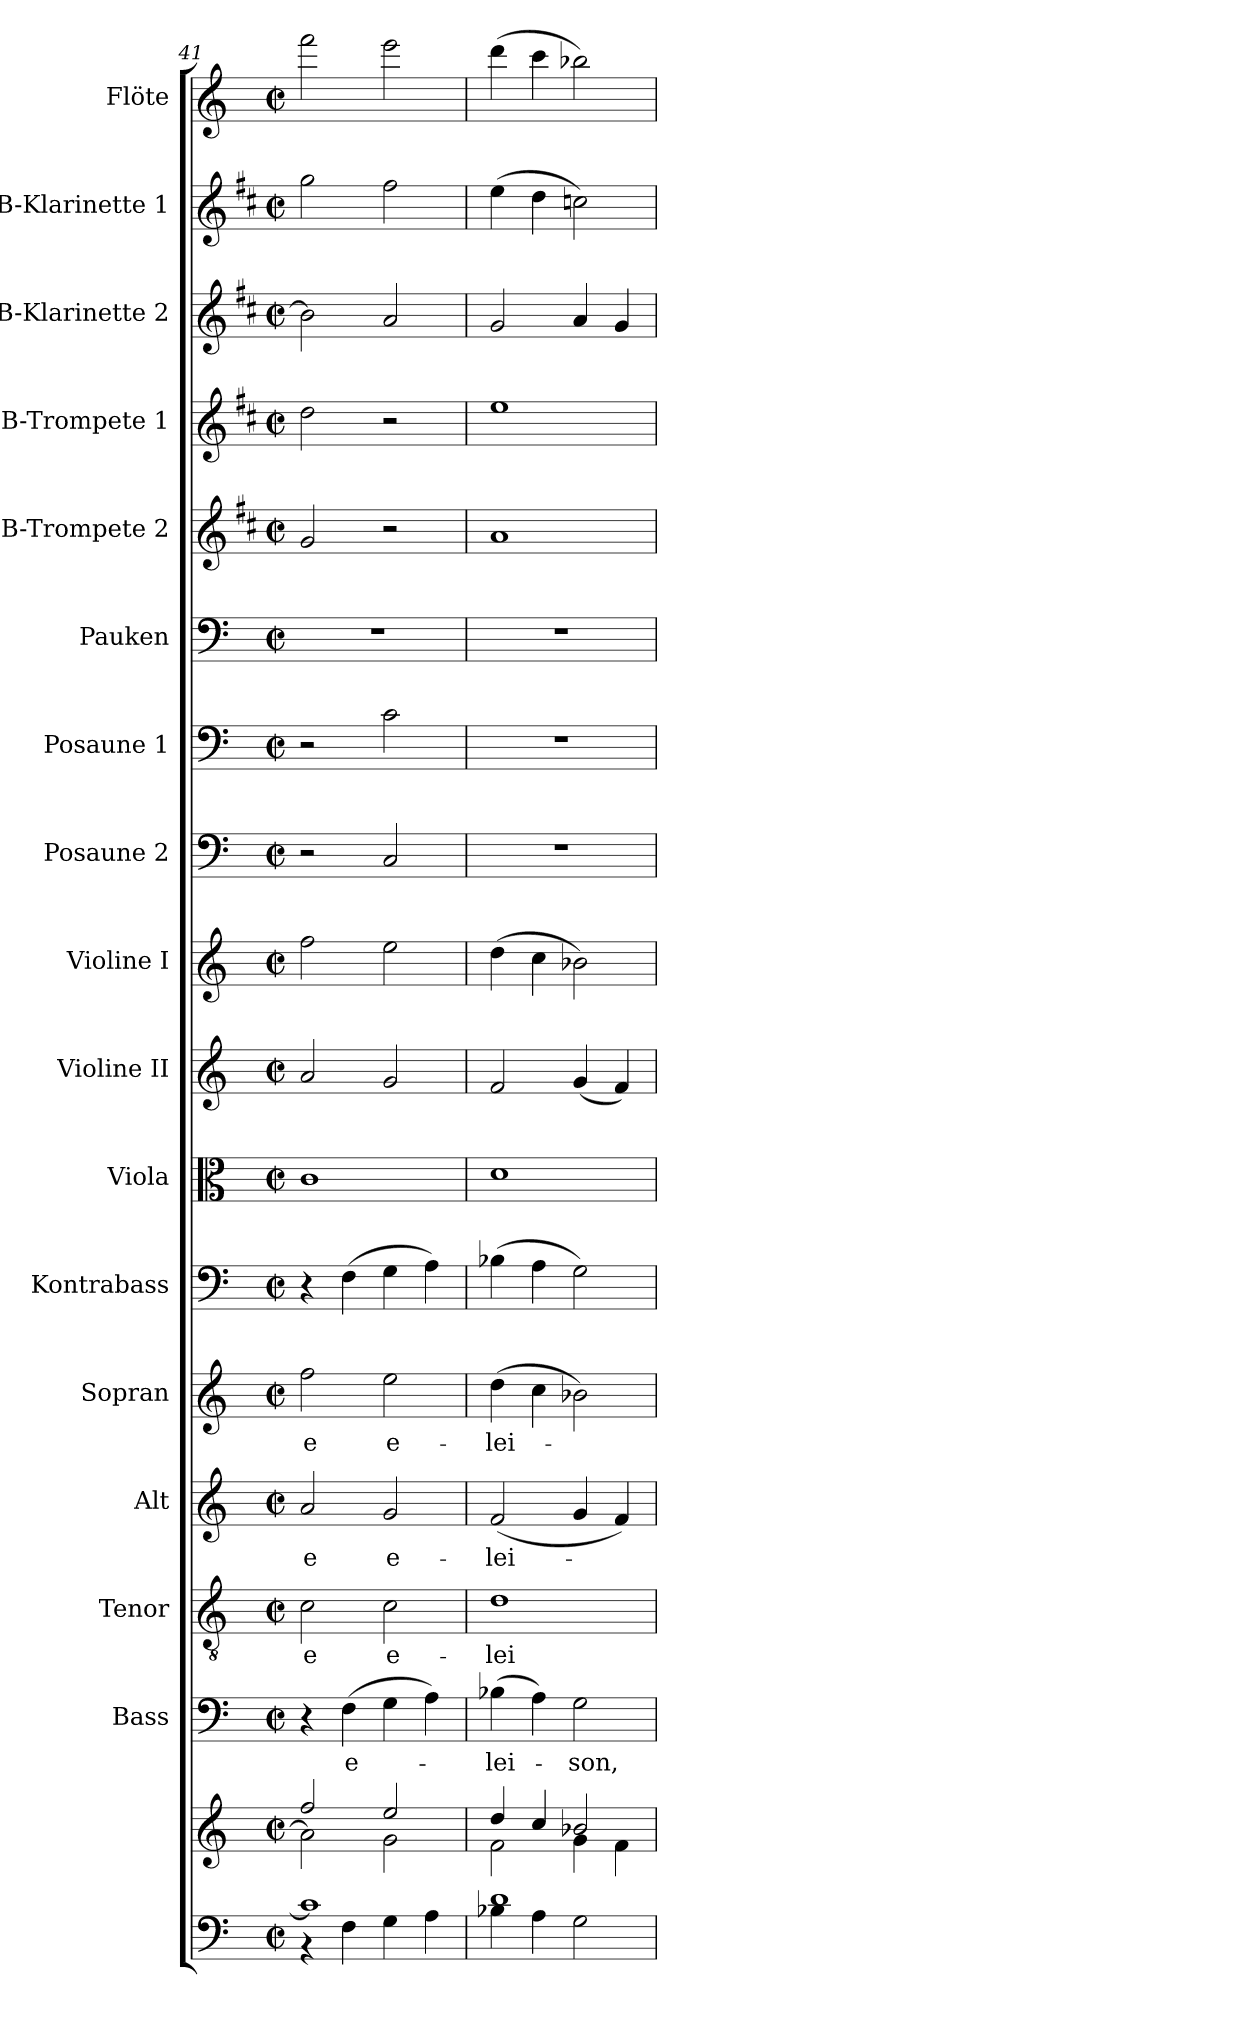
**kern	**kern	**kern	**text	**kern	**text	**kern	**text	**kern	**text	**kern	**kern	**kern	**kern	**kern	**kern	**kern	**kern	**kern	**kern	**kern	**kern
*part17	*part17	*part16	*part16	*part15	*part15	*part14	*part14	*part13	*part13	*part12	*part11	*part10	*part9	*part8	*part7	*part6	*part5	*part4	*part3	*part2	*part1
*staff18	*staff17	*staff16	*staff16	*staff15	*staff15	*staff14	*staff14	*staff13	*staff13	*staff12	*staff11	*staff10	*staff9	*staff8	*staff7	*staff6	*staff5	*staff4	*staff3	*staff2	*staff1
*	*	*I"Bass	*	*I"Tenor	*	*I"Alt	*	*I"Sopran	*	*I"Kontrabass	*I"Viola	*I"Violine II	*I"Violine I	*I"Posaune 2	*I"Posaune 1	*I"Pauken	*I"B-Trompete 2	*I"B-Trompete 1	*I"B-Klarinette 2	*I"B-Klarinette 1	*I"Flöte
*	*	*I'B.	*	*I'T.	*	*I'A.	*	*I'S.	*	*I'Kb.	*I'Vla.	*I'Vl. II	*I'Vl. I	*I'Pos. 2	*I'Pos. 1	*I'Pk.	*I'B Trp. 2	*I'B Trp. 1	*I'B Kl. 2	*I'B Kl. 1	*I'Fl.
*clefF4	*clefG2	*clefF4	*	*clefGv2	*	*clefG2	*	*clefG2	*	*clefF4	*clefC3	*clefG2	*clefG2	*clefF4	*clefF4	*clefF4	*clefG2	*clefG2	*clefG2	*clefG2	*clefG2
*	*	*	*	*	*	*	*	*	*	*ITrd7c12	*	*	*	*	*	*	*ITrd1c2	*ITrd1c2	*ITrd1c2	*ITrd1c2	*
*k[]	*k[]	*k[]	*	*k[]	*	*k[]	*	*k[]	*	*k[]	*k[]	*k[]	*k[]	*k[]	*k[]	*k[]	*k[]	*k[]	*k[]	*k[]	*k[]
*C:	*C:	*C:	*	*C:	*	*C:	*	*C:	*	*C:	*C:	*C:	*C:	*C:	*C:	*C:	*C:	*C:	*C:	*C:	*C:
*M2/2	*M2/2	*M2/2	*	*M2/2	*	*M2/2	*	*M2/2	*	*M2/2	*M2/2	*M2/2	*M2/2	*M2/2	*M2/2	*M2/2	*M2/2	*M2/2	*M2/2	*M2/2	*M2/2
*met(c|)	*met(c|)	*met(c|)	*	*met(c|)	*	*met(c|)	*	*met(c|)	*	*met(c|)	*met(c|)	*met(c|)	*met(c|)	*met(c|)	*met(c|)	*met(c|)	*met(c|)	*met(c|)	*met(c|)	*met(c|)	*met(c|)
=41	=41	=41	=41	=41	=41	=41	=41	=41	=41	=41	=41	=41	=41	=41	=41	=41	=41	=41	=41	=41	=41
*^	*^	*	*	*	*	*	*	*	*	*	*	*	*	*	*	*	*	*	*	*	*
!	!	!	!	!	!	!	!LO:LY:b	!	!LO:LY:b	!	!LO:LY:b	!	!	!	!	!	!	!	!	!	!	!	!
1c]	4r	2ff/	2a\]	4r	.	2c\	-e	2a/	-e	2ff\	-e	4r	1c	2a/	2ff\	2r	2r	1r	2f/	2cc\	2a\]	2ff\	2fff\
!	!	!	!	!	!LO:LY:b	!	!	!	!	!	!	!	!	!	!	!	!	!	!	!	!	!	!
.	4F\	.	.	(>4F\	e-	.	.	.	.	.	.	(>4FF\	.	.	.	.	.	.	.	.	.	.	.
!	!	!	!	!	!	!	!LO:LY:b	!	!LO:LY:b	!	!LO:LY:b	!	!	!	!	!	!	!	!	!	!	!	!
.	4G\	2ee/	2g\	4G\	.	2c\	e-	2g/	e-	2ee\	e-	4GG\	.	2g/	2ee\	2C/	2c\	.	2r	2r	2g/	2ee\	2eee\
.	4A\	.	.	4A\)	.	.	.	.	.	.	.	4AA\)	.	.	.	.	.	.	.	.	.	.	.
=42	=42	=42	=42	=42	=42	=42	=42	=42	=42	=42	=42	=42	=42	=42	=42	=42	=42	=42	=42	=42	=42	=42	=42
!	!	!	!	!	!LO:LY:b	!	!LO:LY:b	!	!LO:LY:b	!	!LO:LY:b	!	!	!	!	!	!	!	!	!	!	!	!
1d	4B-X\	4dd/	2f\	(>4B-X\	-lei-	1d	-lei-	(<2f/	-lei-	(>4dd\	-lei-	(>4BB-X\	1d	2f/	(>4dd\	1r	1r	1r	1g	1dd	2f/	(>4dd\	(>4ddd\
.	4A\	4cc/	.	4A\)	.	.	.	.	.	4cc\	.	4AA\	.	.	4cc\	.	.	.	.	.	.	4cc\	4ccc\
!	!	!	!	!	!LO:LY:b	!	!	!	!	!	!	!	!	!	!	!	!	!	!	!	!	!	!
.	2G\	2b-X/	4g\	2G\	-son,	.	.	4g/	.	2b-X\)	.	2GG\)	.	(<4g/	2b-X\)	.	.	.	.	.	4g/	2b-X\)	2bb-X\)
.	.	.	4f\	.	.	.	.	4f/)	.	.	.	.	.	4f/)	.	.	.	.	.	.	4f/	.	.
*v	*v	*	*	*	*	*	*	*	*	*	*	*	*	*	*	*	*	*	*	*	*	*	*
*	*v	*v	*	*	*	*	*	*	*	*	*	*	*	*	*	*	*	*	*	*	*	*
=	=	=	=	=	=	=	=	=	=	=	=	=	=	=	=	=	=	=	=	=	=
*-	*-	*-	*-	*-	*-	*-	*-	*-	*-	*-	*-	*-	*-	*-	*-	*-	*-	*-	*-	*-	*-
